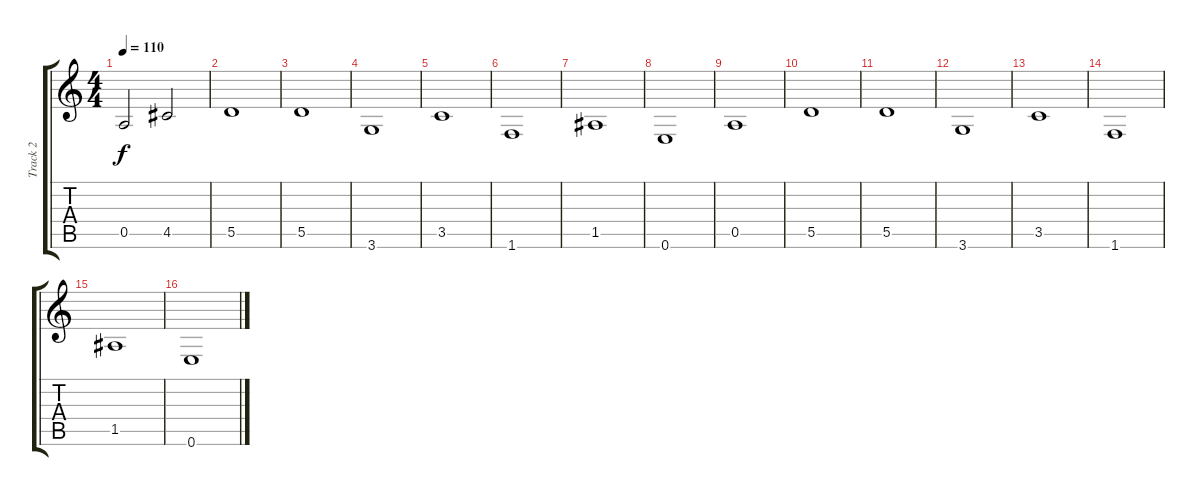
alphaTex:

\track ("Track 2" "Track 2") {instrument electricbassfinger}
\staff {score tabs}
\tuning (E4 B3 G3 D3 A2 E2) {hide}
\ts (4 4)
\tempo 110
\clef g2
\ks c
0.5.2{dy f} 4.5.2 |
5.5.1 |
5.5.1 |
3.6.1 |
3.5.1 |
1.6.1 |
1.5.1 |
0.6.1 |
0.5.1 |
5.5.1 |
5.5.1 |
3.6.1 |
3.5.1 |
1.6.1 |
1.5.1 |
0.6.1
